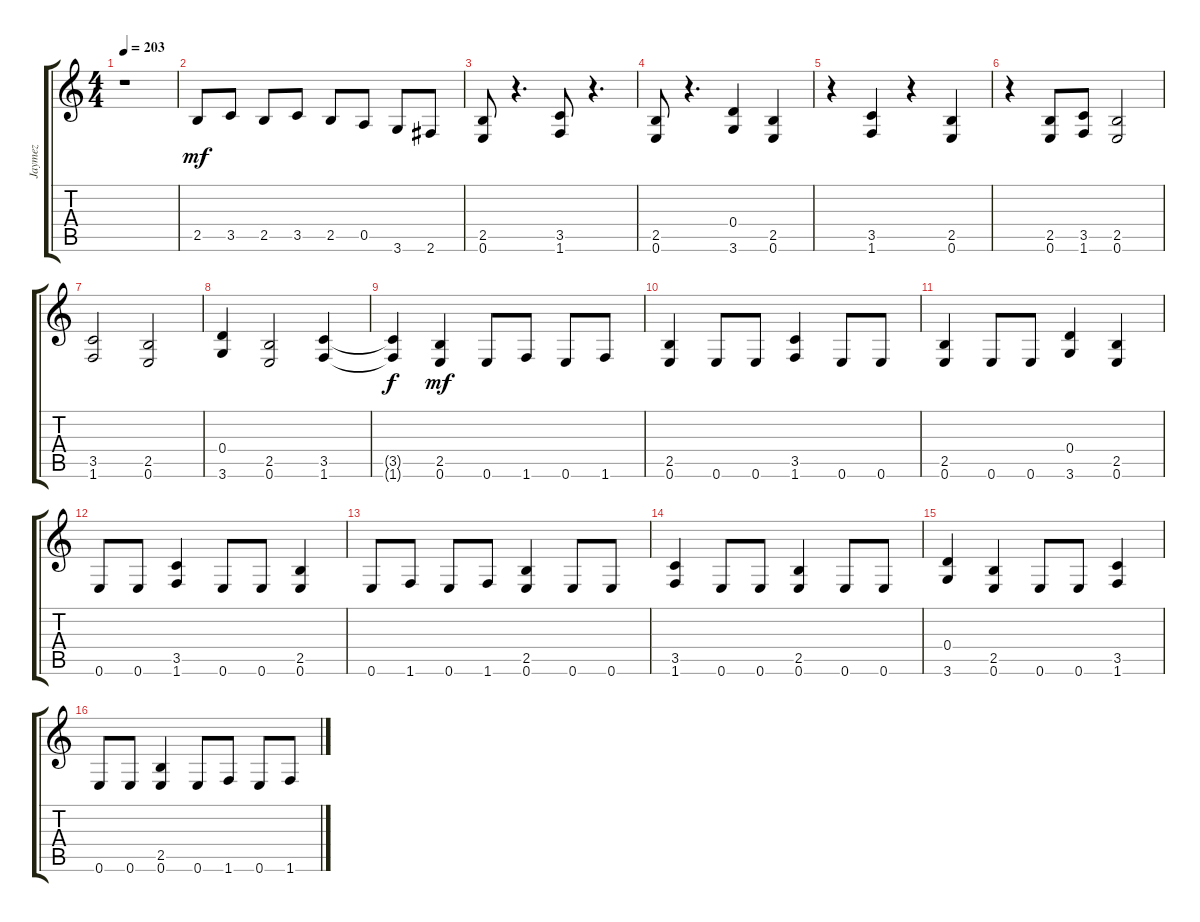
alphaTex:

\track ("Jaymez" "Jaymez") {instrument distortionguitar}
\staff {score tabs}
\tuning (E4 B3 G3 D3 A2 E2) {hide}
\ts (4 4)
\tempo 203
\clef g2
\ks c
r.1{dy mf instrument distortionguitar} |
2.5.8 3.5.8 2.5.8 3.5.8 2.5.8 0.5.8 3.6.8 2.6.8 |
(2.5 0.6).8 r.4{d} (3.5 1.6).8 r.4{d} |
(2.5 0.6).8 r.4{d} (0.4 3.6).4 (2.5 0.6).4 |
r.4 (3.5 1.6).4 r.4 (2.5 0.6).4 |
r.4 (2.5 0.6).8 (3.5 1.6).8 (2.5 0.6).2 |
(3.5 1.6).2 (2.5 0.6).2 |
(0.4 3.6).4 (2.5 0.6).2 (3.5 1.6).4 |
(3.5{t} 1.6{t}).4{dy f} (2.5 0.6).4{dy mf} 0.6.8 1.6.8 0.6.8 1.6.8 |
(2.5 0.6).4 0.6.8 0.6.8 (3.5 1.6).4 0.6.8 0.6.8 |
(2.5 0.6).4 0.6.8 0.6.8 (0.4 3.6).4 (2.5 0.6).4 |
0.6.8 0.6.8 (3.5 1.6).4 0.6.8 0.6.8 (2.5 0.6).4 |
0.6.8 1.6.8 0.6.8 1.6.8 (2.5 0.6).4 0.6.8 0.6.8 |
(3.5 1.6).4 0.6.8 0.6.8 (2.5 0.6).4 0.6.8 0.6.8 |
(0.4 3.6).4 (2.5 0.6).4 0.6.8 0.6.8 (3.5 1.6).4 |
0.6.8 0.6.8 (2.5 0.6).4 0.6.8 1.6.8 0.6.8 1.6.8
